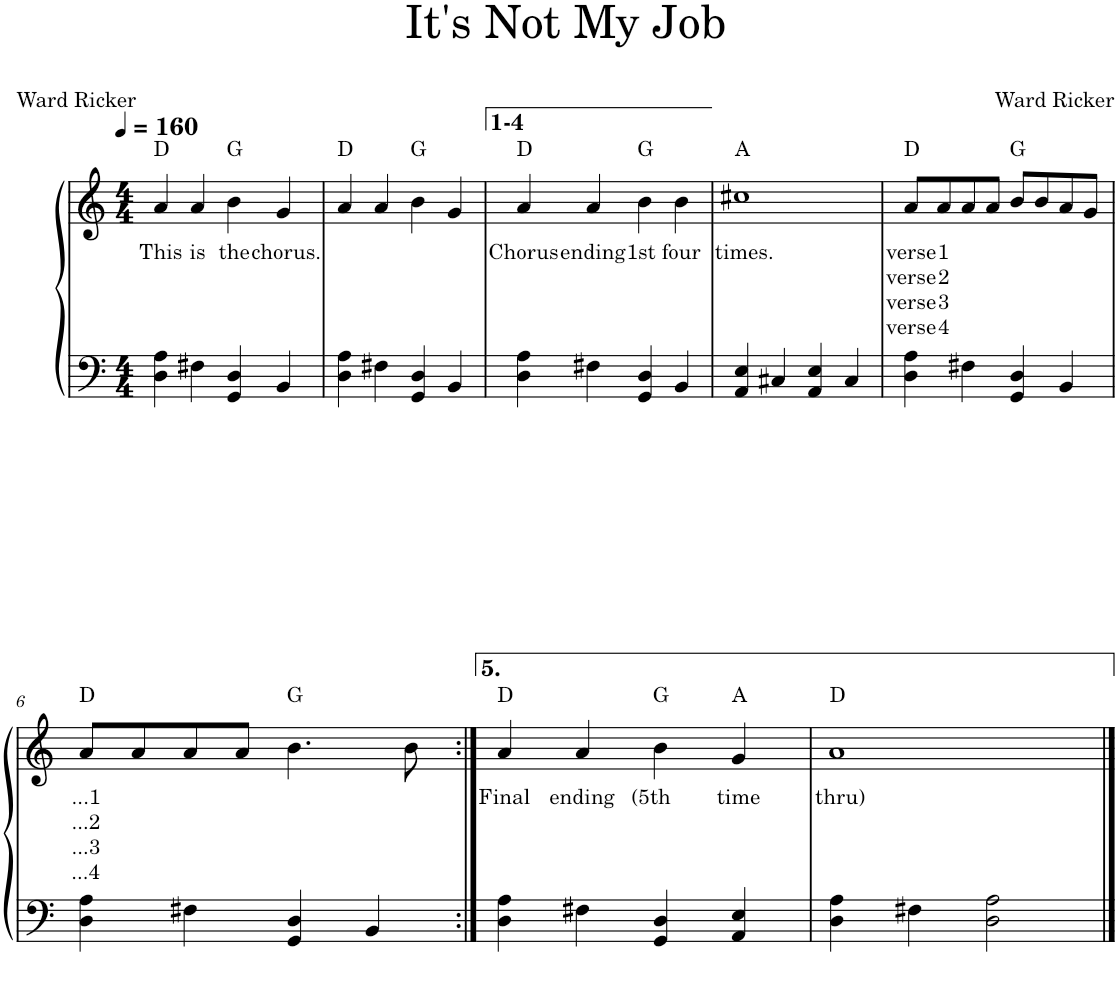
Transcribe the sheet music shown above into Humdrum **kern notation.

**kern	**kern	**text	**text	**text	**text	**harte
*part1	*part1	*part1	*part1	*part1	*part1	*part1
*staff2	*staff1	*staff1	*staff1	*staff1	*staff1	*
*I"Piano	*	*	*	*	*	*
*I'Pno.	*	*	*	*	*	*
*clefF4	*clefG2	*	*	*	*	*
*k[]	*k[]	*	*	*	*	*
*M4/4	*M4/4	*	*	*	*	*
*MM160	*MM160	*	*	*	*	*
=1	=1	=1	=1	=1	=1	=1
!	!	!LO:LY:b	!	!	!	!
4D\ 4A\	4a/	This	.	.	.	D:maj
!	!	!LO:LY:b	!	!	!	!
4F#X\	4a/	is	.	.	.	.
!	!	!LO:LY:b	!	!	!	!
4GG/ 4D/	4b\	the	.	.	.	G:maj
!	!	!LO:LY:b	!	!	!	!
4BB/	4g/	chorus.	.	.	.	.
=2	=2	=2	=2	=2	=2	=2
4D\ 4A\	4a/	.	.	.	.	D:maj
4F#X\	4a/	.	.	.	.	.
4GG/ 4D/	4b\	.	.	.	.	G:maj
4BB/	4g/	.	.	.	.	.
=3	=3	=3	=3	=3	=3	=3
!	!	!LO:LY:b	!	!	!	!
4D\ 4A\	4a/	Chorus	.	.	.	D:maj
!	!	!LO:LY:b	!	!	!	!
4F#X\	4a/	ending	.	.	.	.
!	!	!LO:LY:b	!	!	!	!
4GG/ 4D/	4b\	1st	.	.	.	G:maj
!	!	!LO:LY:b	!	!	!	!
4BB/	4b\	four	.	.	.	.
=4	=4	=4	=4	=4	=4	=4
!	!	!LO:LY:b	!	!	!	!
4AA/ 4E/	1cc#X	times.	.	.	.	A:maj
4C#X/	.	.	.	.	.	.
4AA/ 4E/	.	.	.	.	.	.
4C#/	.	.	.	.	.	.
=5	=5	=5	=5	=5	=5	=5
!	!	!LO:LY:b	!LO:LY:b	!LO:LY:b	!LO:LY:b	!
4D\ 4A\	8a/L	verse	verse	verse	verse	D:maj
!	!	!LO:LY:b	!LO:LY:b	!LO:LY:b	!LO:LY:b	!
.	8a/	1	2	3	4	.
4F#X\	8a/	.	.	.	.	.
.	8a/J	.	.	.	.	.
4GG/ 4D/	8b/L	.	.	.	.	G:maj
.	8b/	.	.	.	.	.
4BB/	8a/	.	.	.	.	.
.	8g/J	.	.	.	.	.
!!LO:LB:g=z
=6	=6	=6	=6	=6	=6	=6
!	!	!LO:LY:b	!LO:LY:b	!LO:LY:b	!LO:LY:b	!
4D\ 4A\	8a/L	...1	...2	...3	...4	D:maj
.	8a/	.	.	.	.	.
4F#X\	8a/	.	.	.	.	.
.	8a/J	.	.	.	.	.
4GG/ 4D/	4.b\	.	.	.	.	G:maj
4BB/	.	.	.	.	.	.
.	8b\	.	.	.	.	.
=7:|!	=7:|!	=7:|!	=7:|!	=7:|!	=7:|!	=7:|!
!	!	!LO:LY:b	!	!	!	!
4D\ 4A\	4a/	Final	.	.	.	D:maj
!	!	!LO:LY:b	!	!	!	!
4F#X\	4a/	ending	.	.	.	.
!	!	!LO:LY:b	!	!	!	!
4GG/ 4D/	4b\	(5th	.	.	.	G:maj
!	!	!LO:LY:b	!	!	!	!
4AA/ 4E/	4g/	time	.	.	.	A:maj
=8	=8	=8	=8	=8	=8	=8
!	!	!LO:LY:b	!	!	!	!
4D\ 4A\	1a	thru)	.	.	.	D:maj
4F#X\	.	.	.	.	.	.
2D\ 2A\	.	.	.	.	.	.
==	==	==	==	==	==	==
*-	*-	*-	*-	*-	*-	*-
